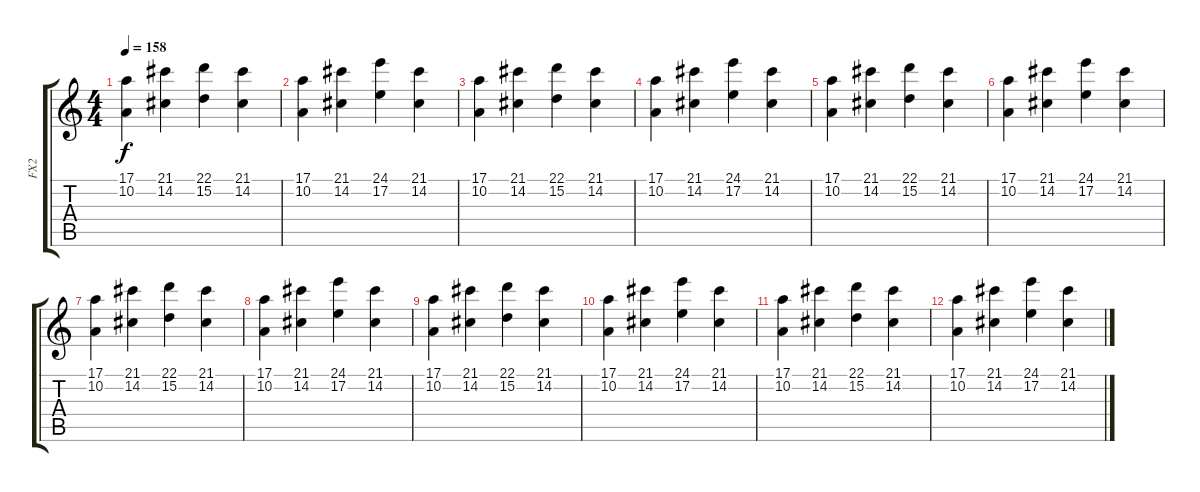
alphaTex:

\track ("FX2" "FX2") {instrument vibraphone}
\staff {score tabs}
\tuning (E4 B3 G3 D3 A2 E2) {hide}
\ts (4 4)
\tempo 158
\clef g2
\ks c
(17.1 10.2).4{dy f} (21.1 14.2).4 (22.1 15.2).4 (21.1 14.2).4 |
(17.1 10.2).4 (21.1 14.2).4 (24.1 17.2).4 (21.1 14.2).4 |
(17.1 10.2).4 (21.1 14.2).4 (22.1 15.2).4 (21.1 14.2).4 |
(17.1 10.2).4 (21.1 14.2).4 (24.1 17.2).4 (21.1 14.2).4 |
(17.1 10.2).4 (21.1 14.2).4 (22.1 15.2).4 (21.1 14.2).4 |
(17.1 10.2).4 (21.1 14.2).4 (24.1 17.2).4 (21.1 14.2).4 |
(17.1 10.2).4 (21.1 14.2).4 (22.1 15.2).4 (21.1 14.2).4 |
(17.1 10.2).4 (21.1 14.2).4 (24.1 17.2).4 (21.1 14.2).4 |
(17.1 10.2).4 (21.1 14.2).4 (22.1 15.2).4 (21.1 14.2).4 |
(17.1 10.2).4 (21.1 14.2).4 (24.1 17.2).4 (21.1 14.2).4 |
(17.1 10.2).4 (21.1 14.2).4 (22.1 15.2).4 (21.1 14.2).4 |
(17.1 10.2).4 (21.1 14.2).4 (24.1 17.2).4 (21.1 14.2).4
